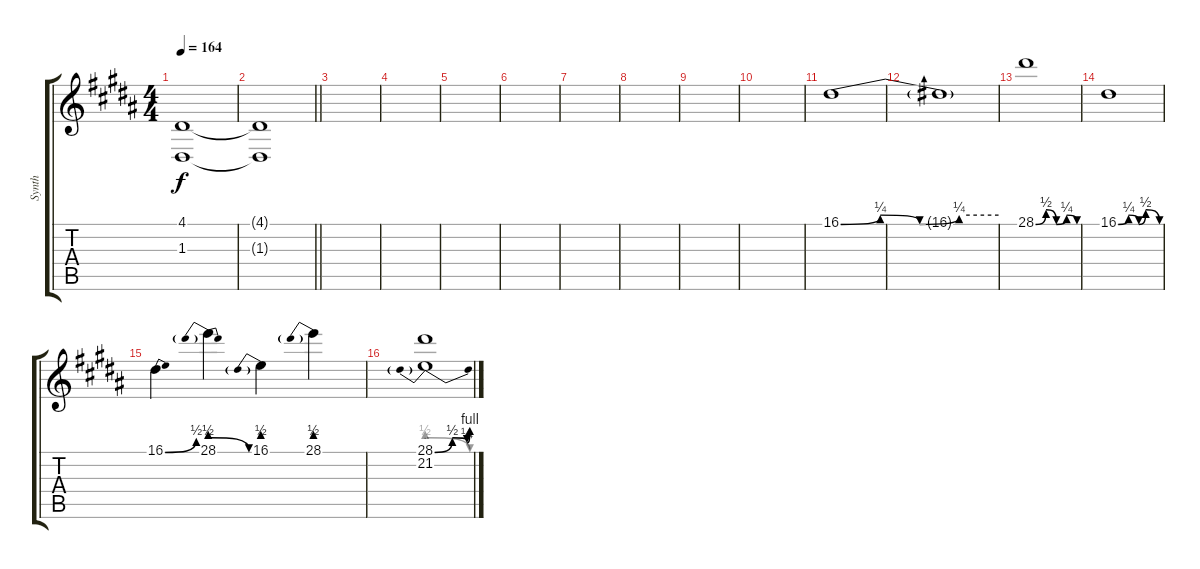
\track ("Synth" "Synth") {instrument pad6metallic}
\staff {score tabs}
\tuning (B3 Gb3 D3 A2 E2 B1) {hide}
\ts (4 4)
\tempo 164
\clef g2
\ks g#minor
(4.1{t} 1.3{t}).1{dy f} |
\barLineRight lightlight
(4.1{t} 1.3{t}).1 |
|
|
|
|
|
|
|
|
16.1{be (custom 0 0 15 1 30 0 45 1 60 1)}.1 |
16.1{t}.1 |
28.1{be (custom 0 0 15 2 30 0 45 1 60 0)}.1 |
16.1{be (custom 0 0 15 1 30 0 40 2 60 0)}.1 |
16.1{be (bend 0 0 60 2)}.4 28.1{be (prebendrelease 0 2 60 0)}.4 16.1{be (prebend 0 2 60 2)}.4 28.1{be (prebend 0 2 60 2)}.4 |
(28.1{be (custom 0 0 30 2 55 1 60 4)} 21.2{be (prebendrelease 0 2 60 0)}).1
